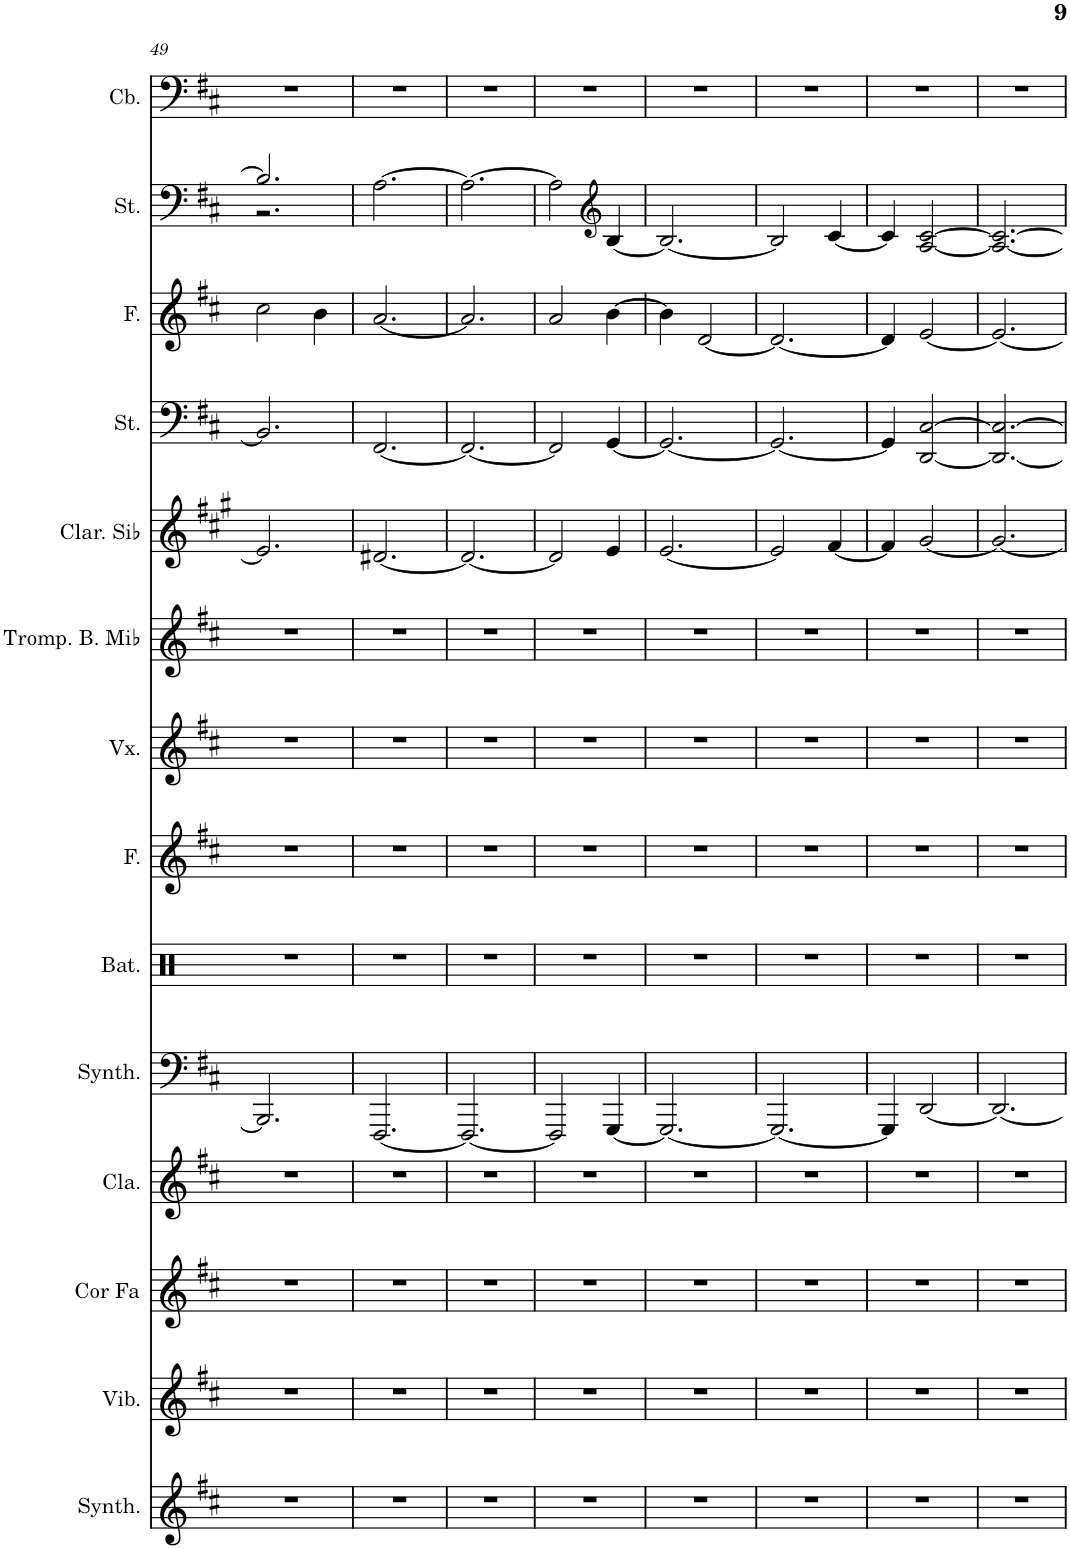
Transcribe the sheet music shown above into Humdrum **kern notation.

**kern	**kern	**kern	**kern	**kern	**kern	**kern	**kern	**kern	**kern	**kern	**kern	**kern	**kern
*part14	*part13	*part12	*part11	*part10	*part9	*part8	*part7	*part6	*part5	*part4	*part3	*part2	*part1
*staff14	*staff13	*staff12	*staff11	*staff10	*staff9	*staff8	*staff7	*staff6	*staff5	*staff4	*staff3	*staff2	*staff1
*I"Synthétiseur de cuivres, Synbras2	*I"Vibraphone, Vibes	*I"Cor en Fa, Fr.horn	*I"Clavecin, Harpsi	*I"Synthétiseur Pad, Warm pad	*I"Batterie, Orch.dr	*I"Femmes, Choir ah	*I"Voix, Syn vox	*I"Trompette Basse en Mib, Trumpet	*I"Clarinette en Sib	*I"Cordes, Slow str	*I"Femmes, Melody	*I"Cordes, Slow str	*I"Contrebasse, Acous.bs
*I'Synth.	*I'Vib.	*I'Cor Fa	*I'Cla.	*I'Synth.	*I'Bat.	*I'F.	*I'Vx.	*I'Tromp. B. Mib	*I'Clar. Sib	*I'St.	*I'F.	*I'St.	*I'Cb.
!!LO:PB:g=z
*clefG2	*clefG2	*clefG2	*clefG2	*clefF4	*clefX	*clefG2	*clefG2	*clefG2	*clefG2	*clefF4	*clefG2	*clefF4	*clefF4
*	*	*Trd4c7	*	*	*	*	*	*Trd5c9	*Trd1c2	*	*	*	*Trd7c12
*k[f#c#]	*k[f#c#]	*k[f#c#]	*k[f#c#]	*k[f#c#]	*k[]	*k[f#c#]	*k[f#c#]	*k[f#c#]	*k[f#c#g#]	*k[f#c#]	*k[f#c#]	*k[f#c#]	*k[f#c#]
*M3/4	*M3/4	*M3/4	*M3/4	*M3/4	*M3/4	*M3/4	*M3/4	*M3/4	*M3/4	*M3/4	*M3/4	*M3/4	*M3/4
=49	=49	=49	=49	=49	=49	=49	=49	=49	=49	=49	=49	=49	=49
*	*	*	*	*	*	*	*	*	*	*	*	*^	*
2.r	2.r	2.r	2.r	2.BBB/]	2.r	2.r	2.r	2.r	2.e/]	2.BB/]	2cc#\	2.B/]	2.r	2.r
.	.	.	.	.	.	.	.	.	.	.	4b\	.	.	.
*	*	*	*	*	*	*	*	*	*	*	*	*v	*v	*
=50	=50	=50	=50	=50	=50	=50	=50	=50	=50	=50	=50	=50	=50
2.r	2.r	2.r	2.r	[2.FFF#/	2.r	2.r	2.r	2.r	[2.d#X/	[2.FF#/	[2.a/	[2.A\	2.r
=51	=51	=51	=51	=51	=51	=51	=51	=51	=51	=51	=51	=51	=51
2.r	2.r	2.r	2.r	2.FFF#/_	2.r	2.r	2.r	2.r	2.d#/_	2.FF#/_	2.a/]	2.A\_	2.r
=52	=52	=52	=52	=52	=52	=52	=52	=52	=52	=52	=52	=52	=52
2.r	2.r	2.r	2.r	2FFF#/]	2.r	2.r	2.r	2.r	2d#/]	2FF#/]	2a/	2A\]	2.r
*	*	*	*	*	*	*	*	*	*	*	*	*clefG2	*
.	.	.	.	[4GGG/	.	.	.	.	4e/	[4GG/	[4b\	[4B/	.
=53	=53	=53	=53	=53	=53	=53	=53	=53	=53	=53	=53	=53	=53
2.r	2.r	2.r	2.r	2.GGG/_	2.r	2.r	2.r	2.r	[2.e/	2.GG/_	4b\]	2.B/_	2.r
.	.	.	.	.	.	.	.	.	.	.	[2d/	.	.
=54	=54	=54	=54	=54	=54	=54	=54	=54	=54	=54	=54	=54	=54
2.r	2.r	2.r	2.r	2.GGG/_	2.r	2.r	2.r	2.r	2e/]	2.GG/_	2.d/_	2B/]	2.r
.	.	.	.	.	.	.	.	.	[4f#/	.	.	[4c#/	.
=55	=55	=55	=55	=55	=55	=55	=55	=55	=55	=55	=55	=55	=55
2.r	2.r	2.r	2.r	4GGG/]	2.r	2.r	2.r	2.r	4f#/]	4GG/]	4d/]	4c#/]	2.r
.	.	.	.	[2DD/	.	.	.	.	[2g#/	[2DD/ [2C#/	[2e/	[2A/ [2c#/	.
=56	=56	=56	=56	=56	=56	=56	=56	=56	=56	=56	=56	=56	=56
2.r	2.r	2.r	2.r	2.DD/_	2.r	2.r	2.r	2.r	2.g#/_	2.DD/_ 2.C#/_	2.e/_	2.A/_ 2.c#/_	2.r
=	=	=	=	=	=	=	=	=	=	=	=	=	=
*-	*-	*-	*-	*-	*-	*-	*-	*-	*-	*-	*-	*-	*-
